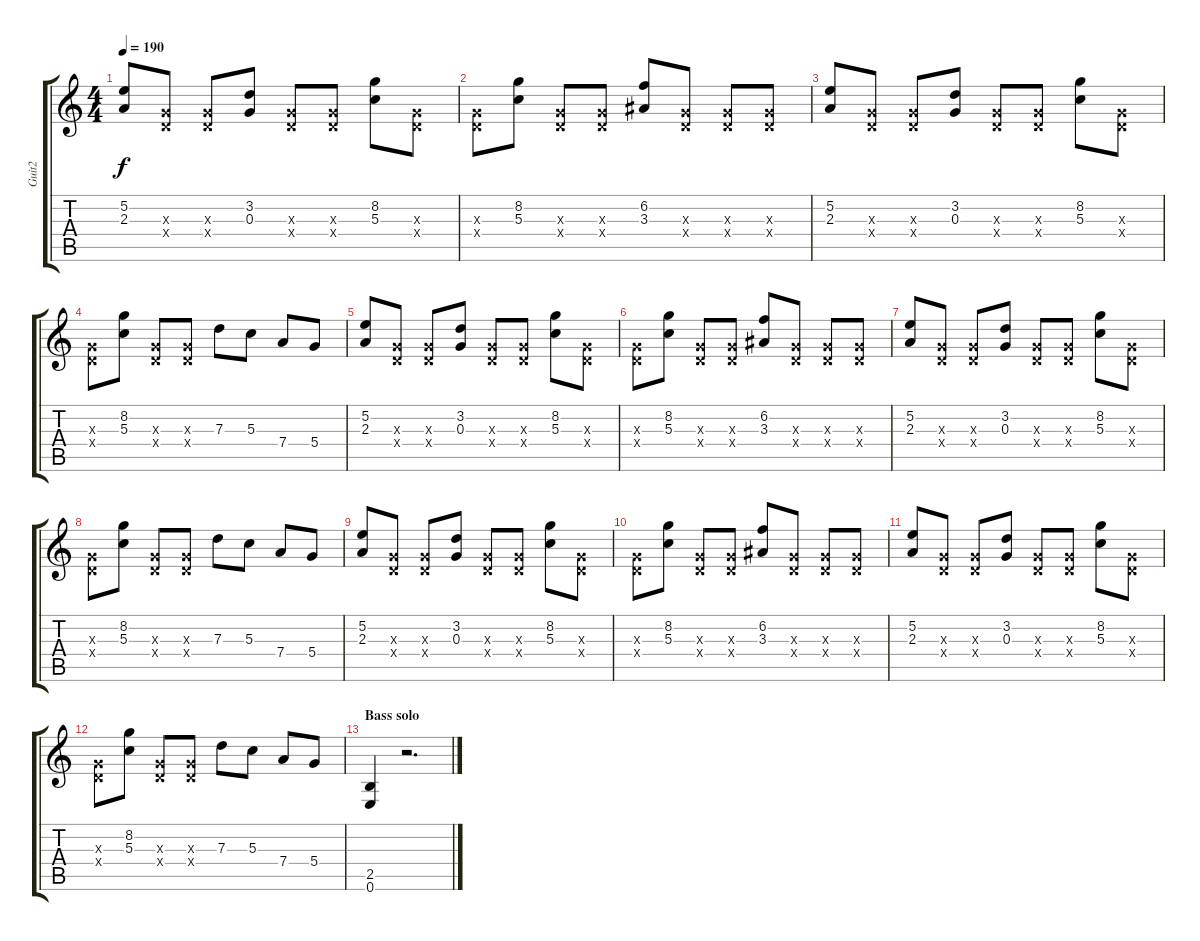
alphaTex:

\track ("Guit2" "Guit2") {instrument distortionguitar}
\staff {score tabs}
\tuning (E4 B3 G3 D3 A2 E2) {hide}
\ts (4 4)
\tempo 190
\clef g2
\ks c
(5.2 2.3).8{dy f volume 11 instrument distortionguitar} (0.3{x} 0.4{x}).8 (0.3{x} 0.4{x}).8 (3.2 0.3).8 (0.3{x} 0.4{x}).8 (0.3{x} 0.4{x}).8 (8.2 5.3).8 (0.3{x} 0.4{x}).8 |
(0.3{x} 0.4{x}).8 (8.2 5.3).8 (0.3{x} 0.4{x}).8 (0.3{x} 0.4{x}).8 (6.2 3.3).8 (0.3{x} 0.4{x}).8 (0.3{x} 0.4{x}).8 (0.3{x} 0.4{x}).8 |
(5.2 2.3).8 (0.3{x} 0.4{x}).8 (0.3{x} 0.4{x}).8 (3.2 0.3).8 (0.3{x} 0.4{x}).8 (0.3{x} 0.4{x}).8 (8.2 5.3).8 (0.3{x} 0.4{x}).8 |
(0.3{x} 0.4{x}).8 (8.2 5.3).8 (0.3{x} 0.4{x}).8 (0.3{x} 0.4{x}).8 7.3.8 5.3.8 7.4.8 5.4.8 |
(5.2 2.3).8{volume 11 instrument distortionguitar} (0.3{x} 0.4{x}).8 (0.3{x} 0.4{x}).8 (3.2 0.3).8 (0.3{x} 0.4{x}).8 (0.3{x} 0.4{x}).8 (8.2 5.3).8 (0.3{x} 0.4{x}).8 |
(0.3{x} 0.4{x}).8 (8.2 5.3).8 (0.3{x} 0.4{x}).8 (0.3{x} 0.4{x}).8 (6.2 3.3).8 (0.3{x} 0.4{x}).8 (0.3{x} 0.4{x}).8 (0.3{x} 0.4{x}).8 |
(5.2 2.3).8 (0.3{x} 0.4{x}).8 (0.3{x} 0.4{x}).8 (3.2 0.3).8 (0.3{x} 0.4{x}).8 (0.3{x} 0.4{x}).8 (8.2 5.3).8 (0.3{x} 0.4{x}).8 |
(0.3{x} 0.4{x}).8 (8.2 5.3).8 (0.3{x} 0.4{x}).8 (0.3{x} 0.4{x}).8 7.3.8 5.3.8 7.4.8 5.4.8 |
(5.2 2.3).8{volume 11 instrument distortionguitar} (0.3{x} 0.4{x}).8 (0.3{x} 0.4{x}).8 (3.2 0.3).8 (0.3{x} 0.4{x}).8 (0.3{x} 0.4{x}).8 (8.2 5.3).8 (0.3{x} 0.4{x}).8 |
(0.3{x} 0.4{x}).8 (8.2 5.3).8 (0.3{x} 0.4{x}).8 (0.3{x} 0.4{x}).8 (6.2 3.3).8 (0.3{x} 0.4{x}).8 (0.3{x} 0.4{x}).8 (0.3{x} 0.4{x}).8 |
(5.2 2.3).8 (0.3{x} 0.4{x}).8 (0.3{x} 0.4{x}).8 (3.2 0.3).8 (0.3{x} 0.4{x}).8 (0.3{x} 0.4{x}).8 (8.2 5.3).8 (0.3{x} 0.4{x}).8 |
(0.3{x} 0.4{x}).8 (8.2 5.3).8 (0.3{x} 0.4{x}).8 (0.3{x} 0.4{x}).8 7.3.8 5.3.8 7.4.8 5.4.8 |
\section ("" "Bass solo")
(2.5 0.6).4 r.2{d}
